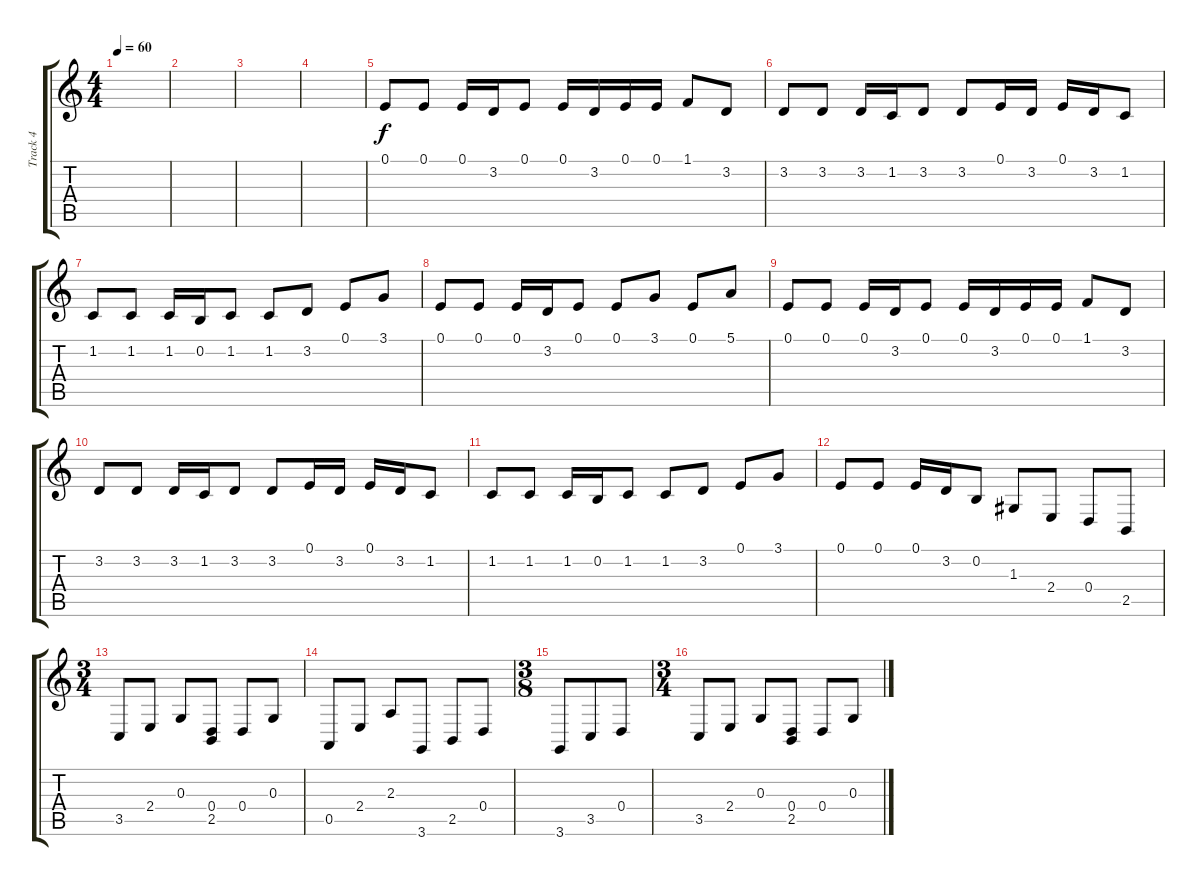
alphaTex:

\track ("Track 4" "Track 4") {instrument acousticgrandpiano}
\staff {score tabs}
\tuning (E4 B3 G3 D3 A2 E2) {hide}
\ts (4 4)
\tempo 60
\clef g2
\ks c
|
|
|
|
0.1.8 0.1.8 0.1.16 3.2.16 0.1.8 0.1.16 3.2.16 0.1.16 0.1.16 1.1.8 3.2.8 |
3.2.8 3.2.8 3.2.16 1.2.16 3.2.8 3.2.8 0.1.16 3.2.16 0.1.16 3.2.16 1.2.8 |
1.2.8 1.2.8 1.2.16 0.2.16 1.2.8 1.2.8 3.2.8 0.1.8 3.1.8 |
0.1.8 0.1.8 0.1.16 3.2.16 0.1.8 0.1.8 3.1.8 0.1.8 5.1.8 |
0.1.8 0.1.8 0.1.16 3.2.16 0.1.8 0.1.16 3.2.16 0.1.16 0.1.16 1.1.8 3.2.8 |
3.2.8 3.2.8 3.2.16 1.2.16 3.2.8 3.2.8 0.1.16 3.2.16 0.1.16 3.2.16 1.2.8 |
1.2.8 1.2.8 1.2.16 0.2.16 1.2.8 1.2.8 3.2.8 0.1.8 3.1.8 |
0.1.8 0.1.8 0.1.16 3.2.16 0.2.8 1.3.8 2.4.8 0.4.8 2.5.8 |
\ts (3 4)
3.5.8 2.4.8 0.3.8 (0.4 2.5).8 0.4.8 0.3.8 |
0.5.8 2.4.8 2.3.8 3.6.8 2.5.8 0.4.8 |
\ts (3 8)
3.6.8 3.5.8 0.4.8 |
\ts (3 4)
3.5.8 2.4.8 0.3.8 (0.4 2.5).8 0.4.8 0.3.8
